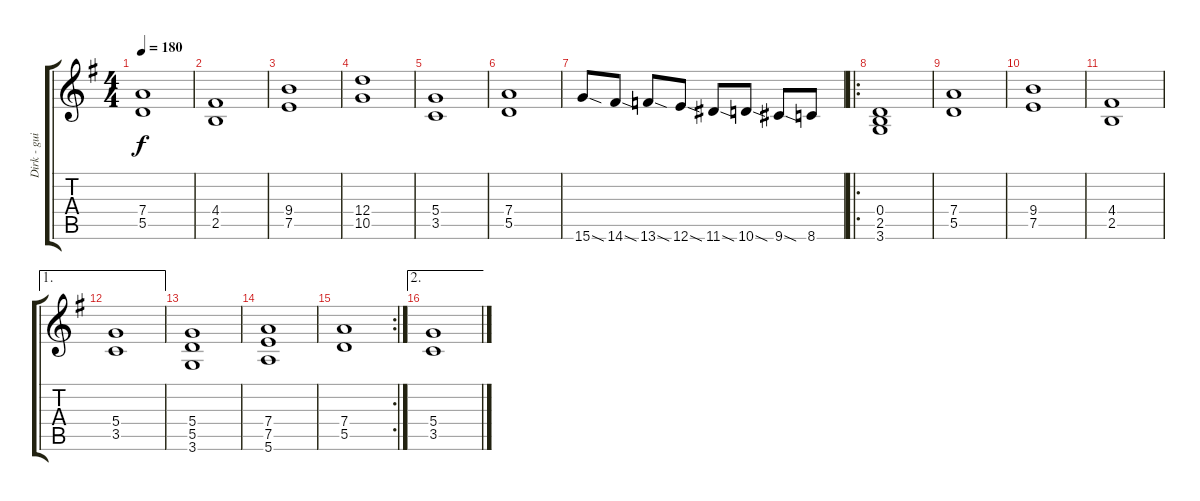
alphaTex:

\track ("Dirk - guitare" "Dirk - gui") {instrument distortionguitar}
\staff {score tabs}
\tuning (E4 B3 G3 D3 A2 E2) {hide}
\ts (4 4)
\tempo 180
\clef g2
\ks g
(7.4 5.5).1{dy f} |
(4.4 2.5).1 |
(9.4 7.5).1 |
(12.4 10.5).1 |
(5.4 3.5).1 |
(7.4 5.5).1 |
15.6{sod}.8{instrument guitarfretnoise} 14.6{sod}.8 13.6{sod}.8 12.6{sod}.8 11.6{sod}.8 10.6{sod}.8 9.6{sod}.8 8.6.8 |
\ro
(0.4 2.5 3.6).1{instrument distortionguitar} |
(7.4 5.5).1 |
(9.4 7.5).1 |
(4.4 2.5).1 |
\ae 1
(5.4 3.5).1 |
(5.4 5.5 3.6).1 |
(7.4 7.5 5.6).1 |
\rc 2
(7.4 5.5).1 |
\ae 2
(5.4 3.5).1
